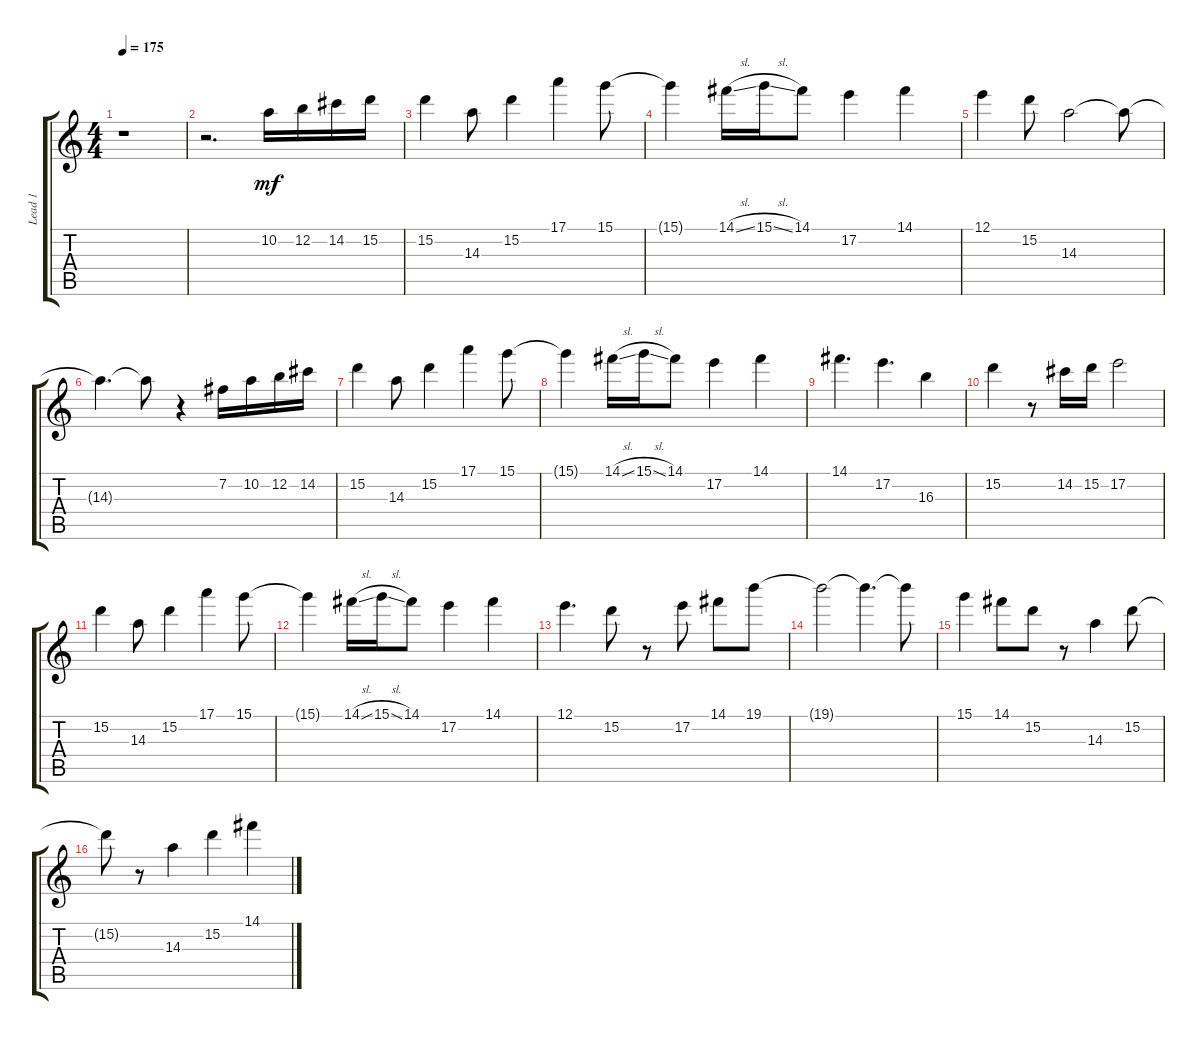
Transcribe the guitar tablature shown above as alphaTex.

\track ("Lead 1" "Lead 1") {instrument overdrivenguitar}
\staff {score tabs}
\tuning (E4 B3 G3 D3 A2 E2) {hide}
\ts (4 4)
\tempo 175
\clef g2
\ks c
r.1{dy mf} |
r.2{d} 10.2.16 12.2.16 14.2.16 15.2.16 |
15.2.4 14.3.8 15.2.4 17.1.4 15.1.8 |
15.1{t}.4 14.1{sl}.16 15.1{sl}.16 14.1.8 17.2.4 14.1.4 |
12.1.4 15.2.8 14.3.2 14.3{t}.8 |
14.3{t}.4{d} 14.3{t}.8 r.4 7.2.16 10.2.16 12.2.16 14.2.16 |
15.2.4 14.3.8 15.2.4 17.1.4 15.1.8 |
15.1{t}.4 14.1{sl}.16 15.1{sl}.16 14.1.8 17.2.4 14.1.4 |
14.1.4{d} 17.2.4{d} 16.3.4 |
15.2.4 r.8 14.2.16 15.2.16 17.2.2 |
15.2.4 14.3.8 15.2.4 17.1.4 15.1.8 |
15.1{t}.4 14.1{sl}.16 15.1{sl}.16 14.1.8 17.2.4 14.1.4 |
12.1.4{d} 15.2.8 r.8 17.2.8 14.1.8 19.1.8 |
19.1{t}.2 19.1{t}.4{d} 19.1{t}.8 |
15.1.4 14.1.8 15.2.8 r.8 14.3.4 15.2.8 |
15.2{t}.8 r.8 14.3.4 15.2.4 14.1.4
